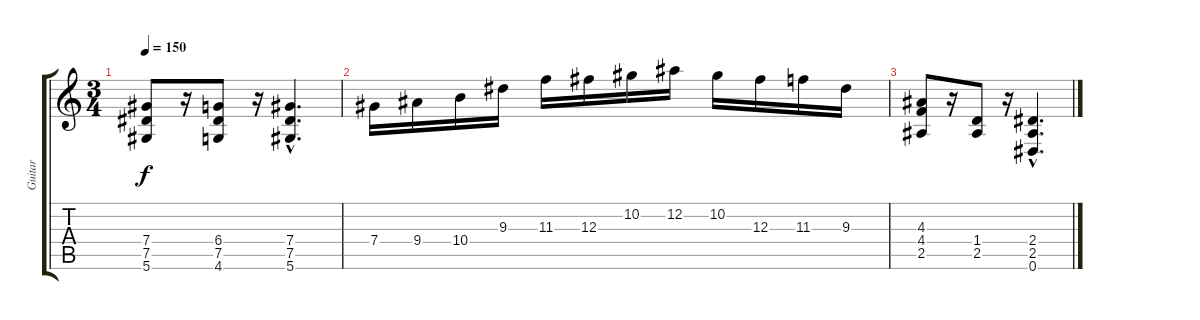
\track ("Guitar" "Guitar") {instrument distortionguitar}
\staff {score tabs}
\tuning (Eb4 Bb3 Gb3 Db3 Ab2 Eb2) {hide}
\ts (3 4)
\tempo 150
\clef g2
\ks c
(7.4 7.5 5.6).8{dy f} r.16 (6.4 7.5 4.6).8 r.16 (7.4{hac} 7.5{hac} 5.6{hac}).4{d} |
7.4.16 9.4.16 10.4.16 9.3.16 11.3.16 12.3.16 10.2.16 12.2.16 10.2.16 12.3.16 11.3.16 9.3.16 |
(4.3 4.4 2.5).8 r.16 (1.4 2.5).8 r.16 (2.4{hac} 2.5{hac} 0.6{hac}).4{d}
